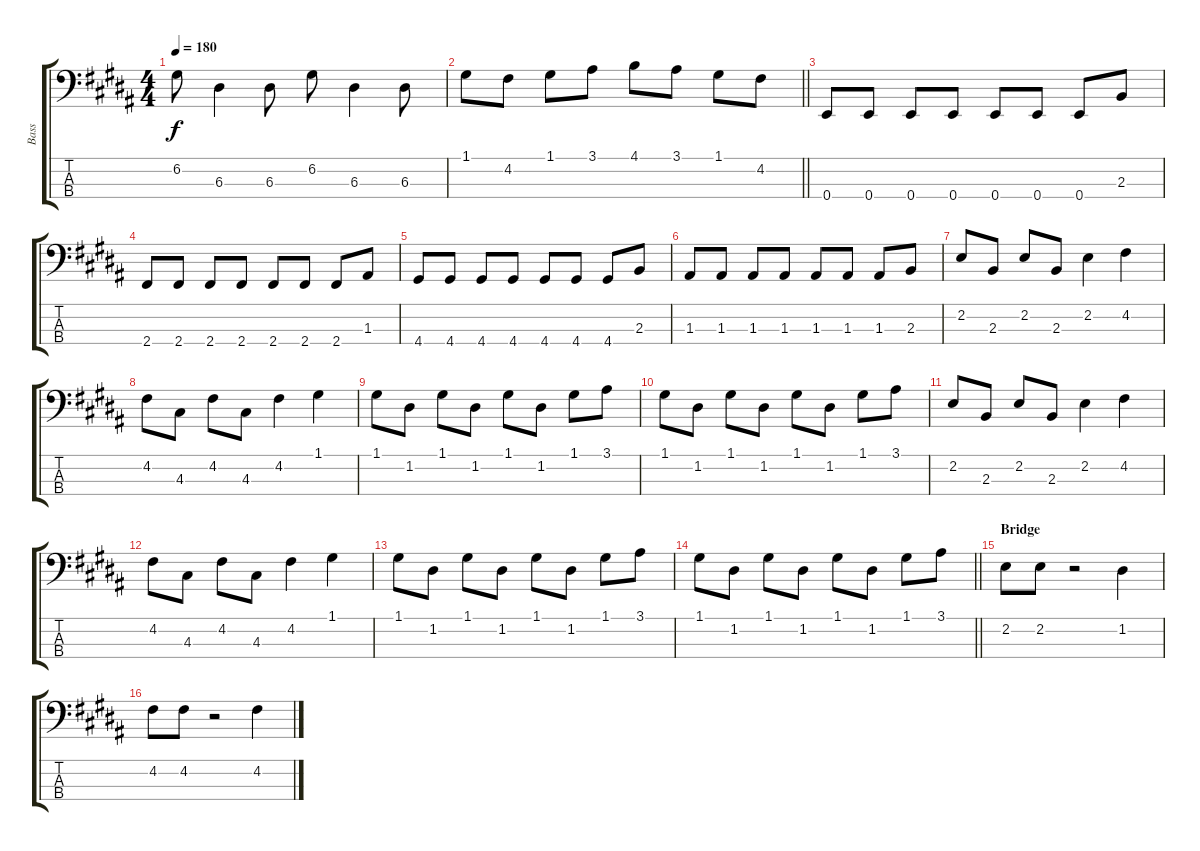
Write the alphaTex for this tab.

\track ("Bass" "Bass") {instrument electricbassfinger}
\staff {score tabs}
\tuning (G2 D2 A1 E1) {hide}
\ts (4 4)
\tempo 180
\clef f4
\ks g#minor
6.2.8{dy f} 6.3.4 6.3.8 6.2.8 6.3.4 6.3.8 |
\barLineRight lightlight
1.1.8 4.2.8 1.1.8 3.1.8 4.1.8 3.1.8 1.1.8 4.2.8 |
0.4.8 0.4.8 0.4.8 0.4.8 0.4.8 0.4.8 0.4.8 2.3.8 |
2.4.8 2.4.8 2.4.8 2.4.8 2.4.8 2.4.8 2.4.8 1.3.8 |
4.4.8 4.4.8 4.4.8 4.4.8 4.4.8 4.4.8 4.4.8 2.3.8 |
1.3.8 1.3.8 1.3.8 1.3.8 1.3.8 1.3.8 1.3.8 2.3.8 |
2.2.8 2.3.8 2.2.8 2.3.8 2.2.4 4.2.4 |
4.2.8 4.3.8 4.2.8 4.3.8 4.2.4 1.1.4 |
1.1.8 1.2.8 1.1.8 1.2.8 1.1.8 1.2.8 1.1.8 3.1.8 |
1.1.8 1.2.8 1.1.8 1.2.8 1.1.8 1.2.8 1.1.8 3.1.8 |
2.2.8 2.3.8 2.2.8 2.3.8 2.2.4 4.2.4 |
4.2.8 4.3.8 4.2.8 4.3.8 4.2.4 1.1.4 |
1.1.8 1.2.8 1.1.8 1.2.8 1.1.8 1.2.8 1.1.8 3.1.8 |
\barLineRight lightlight
1.1.8 1.2.8 1.1.8 1.2.8 1.1.8 1.2.8 1.1.8 3.1.8 |
\section ("" "Bridge")
2.2.8 2.2.8 r.2 1.2.4 |
4.2.8 4.2.8 r.2 4.2.4
